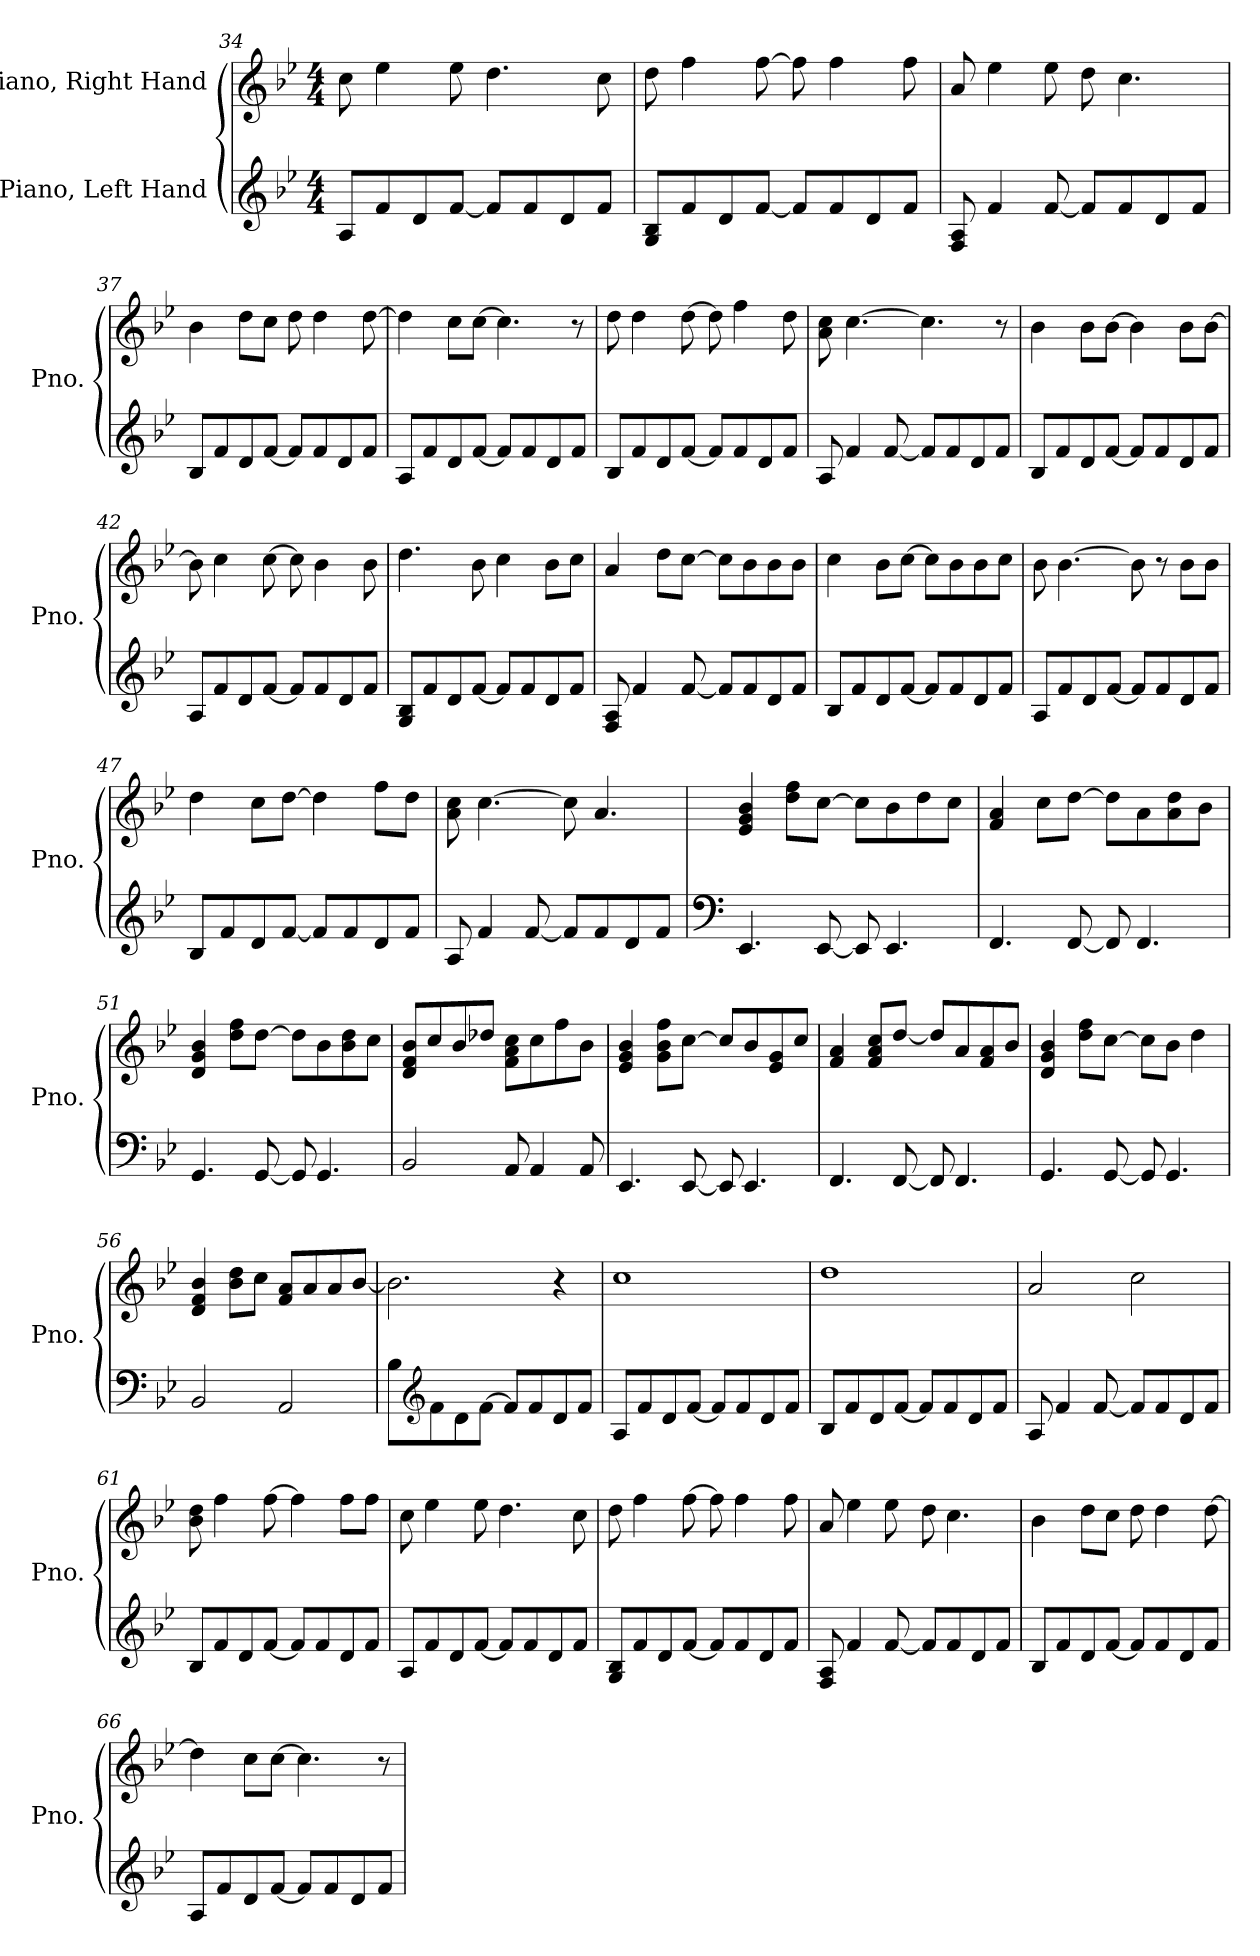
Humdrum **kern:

**kern	**kern
*part2	*part1
*staff2	*staff1
*I"Piano, Left Hand	*I"Piano, Right Hand
*I'Pno.	*I'Pno.
*clefG2	*clefG2
*k[b-e-]	*k[b-e-]
*M4/4	*M4/4
=34	=34
8A/L	8cc\
8f/	4ee-\
8d/	.
[8f/J	8ee-\
8f/L]	4.dd\
8f/	.
8d/	.
8f/J	8cc\
=35	=35
8G/ 8B-/L	8dd\
8f/	4ff\
8d/	.
[8f/J	[8ff\
8f/L]	8ff\]
8f/	4ff\
8d/	.
8f/J	8ff\
=36	=36
8F/ 8A/	8a/
4f/	4ee-\
[8f/	8ee-\
8f/L]	8dd\
8f/	4.cc\
8d/	.
8f/J	.
=37	=37
8B-/L	4b-\
8f/	.
8d/	8dd\L
[8f/J	8cc\J
8f/L]	8dd\
8f/	4dd\
8d/	.
8f/J	[8dd\
!!LO:LB:g=z
=38	=38
8A/L	4dd\]
8f/	.
8d/	8cc\L
[8f/J	[8cc\J
8f/L]	4.cc\]
8f/	.
8d/	.
8f/J	8r
=39	=39
8B-/L	8dd\
8f/	4dd\
8d/	.
[8f/J	[8dd\
8f/L]	8dd\]
8f/	4ff\
8d/	.
8f/J	8dd\
=40	=40
8A/	8a\ 8cc\
4f/	[4.cc\
[8f/	.
8f/L]	4.cc\]
8f/	.
8d/	.
8f/J	8r
=41	=41
8B-/L	4b-\
8f/	.
8d/	8b-\L
[8f/J	[8b-\J
8f/L]	4b-\]
8f/	.
8d/	8b-\L
8f/J	[8b-\J
=42	=42
8A/L	8b-\]
8f/	4cc\
8d/	.
[8f/J	[8cc\
8f/L]	8cc\]
8f/	4b-\
8d/	.
8f/J	8b-\
!!LO:LB:g=z
=43	=43
8G/ 8B-/L	4.dd\
8f/	.
8d/	.
[8f/J	8b-\
8f/L]	4cc\
8f/	.
8d/	8b-\L
8f/J	8cc\J
=44	=44
8F/ 8A/	4a/
4f/	.
.	8dd\L
[8f/	[8cc\J
8f/L]	8cc\L]
8f/	8b-\
8d/	8b-\
8f/J	8b-\J
=45	=45
8B-/L	4cc\
8f/	.
8d/	8b-\L
[8f/J	[8cc\J
8f/L]	8cc\L]
8f/	8b-\
8d/	8b-\
8f/J	8cc\J
=46	=46
8A/L	8b-\
8f/	[4.b-\
8d/	.
[8f/J	.
8f/L]	8b-\]
8f/	8r
8d/	8b-\L
8f/J	8b-\J
=47	=47
8B-/L	4dd\
8f/	.
8d/	8cc\L
[8f/J	[8dd\J
8f/L]	4dd\]
8f/	.
8d/	8ff\L
8f/J	8dd\J
!!LO:LB:g=z
=48	=48
8A/	8a\ 8cc\
4f/	[4.cc\
[8f/	.
8f/L]	8cc\]
8f/	4.a/
8d/	.
8f/J	.
=49	=49
*clefF4	*
4.EE-/	4e-/ 4g/ 4b-/
.	8dd\ 8ff\L
[8EE-/	[8cc\J
8EE-/]	8cc\L]
4.EE-/	8b-\
.	8dd\
.	8cc\J
=50	=50
4.FF/	4f/ 4a/
.	8cc\L
[8FF/	[8dd\J
8FF/]	8dd\L]
4.FF/	8a\
.	8a\ 8dd\
.	8b-\J
=51	=51
4.GG/	4d/ 4g/ 4b-/
.	8dd\ 8ff\L
[8GG/	[8dd\J
8GG/]	8dd\L]
4.GG/	8b-\
.	8b-\ 8dd\
.	8cc\J
!!LO:LB:g=z
=52	=52
2BB-/	8d/ 8f/ 8b-/L
.	8cc/
.	8b-/
.	8dd-X/J
8AA/	8f\ 8a\ 8cc\L
4AA/	8cc\
.	8ff\
8AA/	8b-\J
=53	=53
4.EE-/	4e-/ 4g/ 4b-/
.	8g\ 8b-\ 8ff\L
[8EE-/	[8cc\J
8EE-/]	8cc/L]
4.EE-/	8b-/
.	8e-/ 8g/
.	8cc/J
=54	=54
4.FF/	4f/ 4a/
.	8f/ 8a/ 8cc/L
[8FF/	[8dd/J
8FF/]	8dd/L]
4.FF/	8a/
.	8f/ 8a/
.	8b-/J
=55	=55
4.GG/	4d/ 4g/ 4b-/
.	8dd\ 8ff\L
[8GG/	[8cc\J
8GG/]	8cc\L]
4.GG/	8b-\J
.	4dd\
!!LO:PB:g=z
=56	=56
2BB-/	4d/ 4f/ 4b-/
.	8b-\ 8dd\L
.	8cc\J
2AA/	8f/ 8a/L
.	8a/
.	8a/
.	[8b-/J
=57	=57
8B-\L	2.b-\]
*clefG2	*
8f\	.
8d\	.
[8f\J	.
8f/L]	.
8f/	.
8d/	4r
8f/J	.
=58	=58
8A/L	1cc
8f/	.
8d/	.
[8f/J	.
8f/L]	.
8f/	.
8d/	.
8f/J	.
=59	=59
8B-/L	1dd
8f/	.
8d/	.
[8f/J	.
8f/L]	.
8f/	.
8d/	.
8f/J	.
=60	=60
8A/	2a/
4f/	.
[8f/	.
8f/L]	2cc\
8f/	.
8d/	.
8f/J	.
!!LO:LB:g=z
=61	=61
8B-/L	8b-\ 8dd\
8f/	4ff\
8d/	.
[8f/J	[8ff\
8f/L]	4ff\]
8f/	.
8d/	8ff\L
8f/J	8ff\J
=62	=62
8A/L	8cc\
8f/	4ee-\
8d/	.
[8f/J	8ee-\
8f/L]	4.dd\
8f/	.
8d/	.
8f/J	8cc\
=63	=63
8G/ 8B-/L	8dd\
8f/	4ff\
8d/	.
[8f/J	[8ff\
8f/L]	8ff\]
8f/	4ff\
8d/	.
8f/J	8ff\
=64	=64
8F/ 8A/	8a/
4f/	4ee-\
[8f/	8ee-\
8f/L]	8dd\
8f/	4.cc\
8d/	.
8f/J	.
=65	=65
8B-/L	4b-\
8f/	.
8d/	8dd\L
[8f/J	8cc\J
8f/L]	8dd\
8f/	4dd\
8d/	.
8f/J	[8dd\
!!LO:LB:g=z
=66	=66
8A/L	4dd\]
8f/	.
8d/	8cc\L
[8f/J	[8cc\J
8f/L]	4.cc\]
8f/	.
8d/	.
8f/J	8r
=	=
*-	*-
